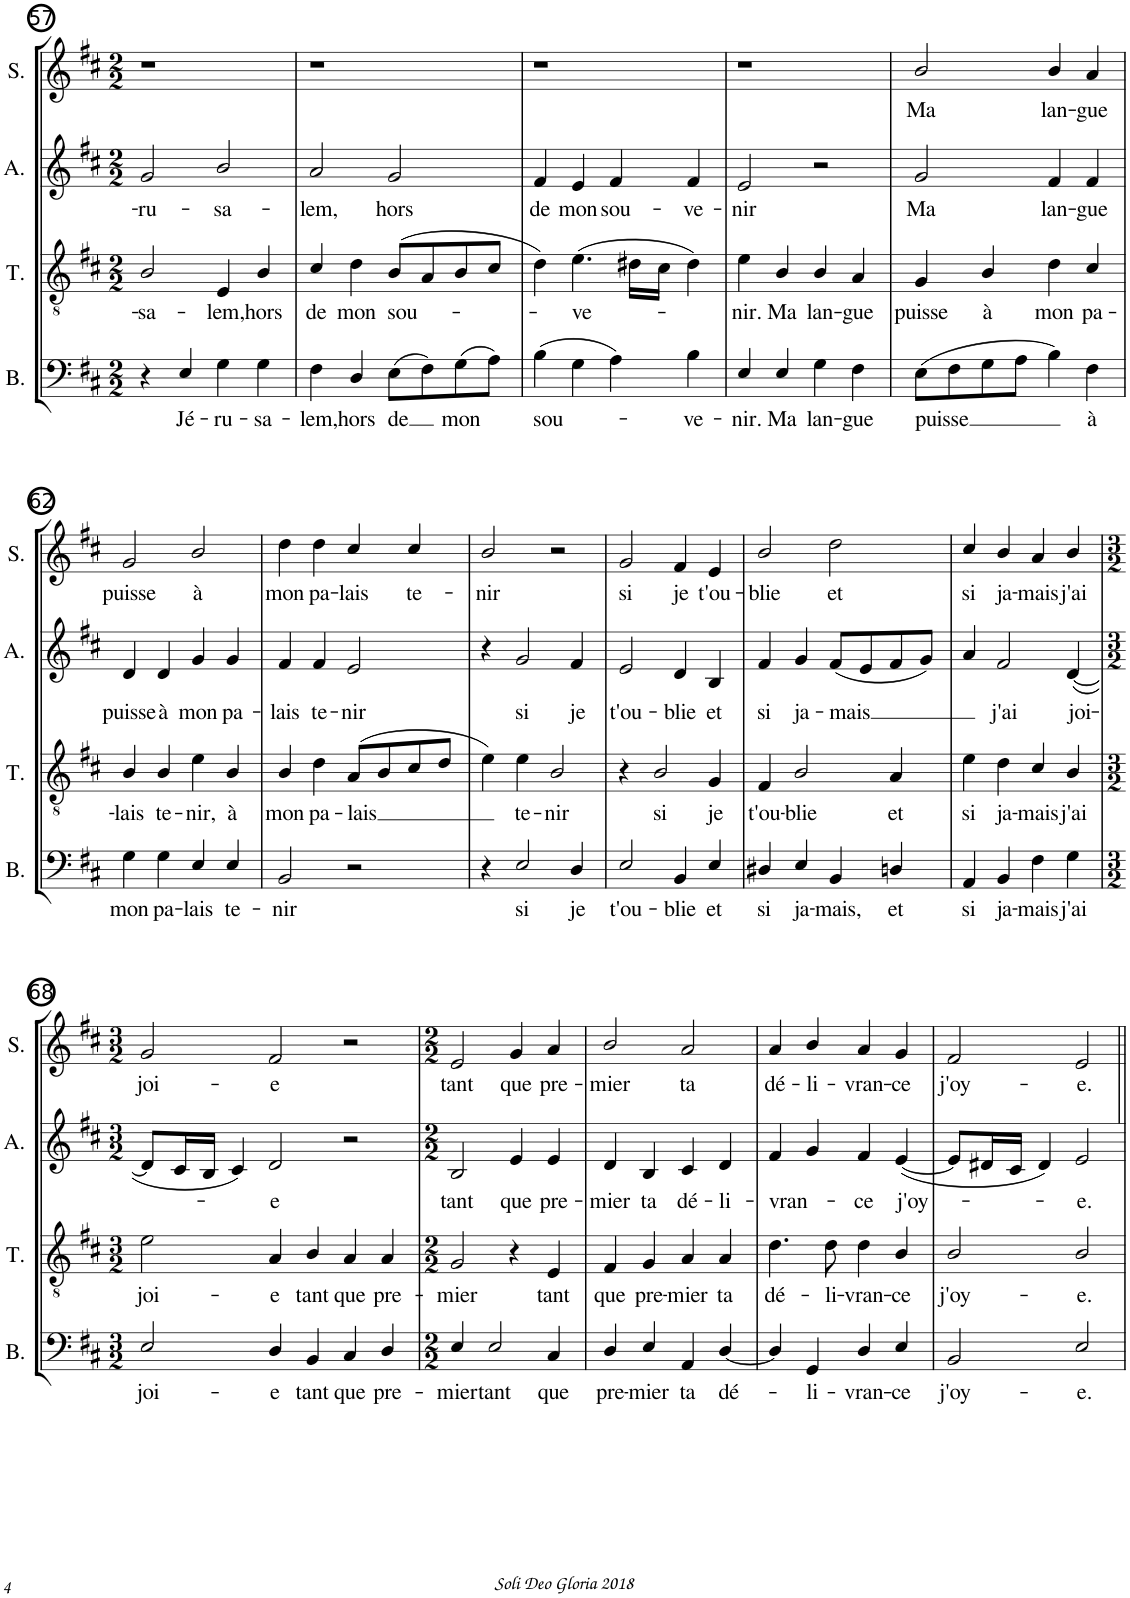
**kern	**text	**kern	**text	**kern	**text	**kern	**text
*part4	*part4	*part3	*part3	*part2	*part2	*part1	*part1
*staff4	*staff4	*staff3	*staff3	*staff2	*staff2	*staff1	*staff1
*I"Bass	*	*I"Tenor	*	*I"Alto	*	*I"Soprano	*
*I'B.	*	*I'T.	*	*I'A.	*	*I'S.	*
!!LO:PB:g=z
*clefF4	*	*clefGv2	*	*clefG2	*	*clefG2	*
*k[f#c#]	*	*k[f#c#]	*	*k[f#c#]	*	*k[f#c#]	*
*M2/2	*	*M2/2	*	*M2/2	*	*M2/2	*
=57	=57	=57	=57	=57	=57	=57	=57
!	!	!	!LO:LY:b	!	!LO:LY:b	!	!
4r	.	2B/	-sa-	2g/	-ru-	1r	.
!	!LO:LY:b	!	!	!	!	!	!
4E/	Jé-	.	.	.	.	.	.
!	!LO:LY:b	!	!LO:LY:b	!	!LO:LY:b	!	!
4G\	-ru-	4E/	-lem,	2b/	-sa-	.	.
!	!LO:LY:b	!	!LO:LY:b	!	!	!	!
4G\	-sa-	4B/	hors	.	.	.	.
=58	=58	=58	=58	=58	=58	=58	=58
!	!LO:LY:b	!	!LO:LY:b	!	!LO:LY:b	!	!
4F#\	-lem,	4c#/	de	2a/	-lem,	1r	.
!	!LO:LY:b	!	!LO:LY:b	!	!	!	!
4D/	hors	4d\	mon	.	.	.	.
!	!LO:LY:b	!	!LO:LY:b	!	!LO:LY:b	!	!
(8E\L	de	(8B/L	sou-	2g/	hors	.	.
8F#\)	.	8A/	.	.	.	.	.
!	!LO:LY:b	!	!	!	!	!	!
(8G\	mon	8B/	.	.	.	.	.
8A\J)	.	8c#/J	.	.	.	.	.
=59	=59	=59	=59	=59	=59	=59	=59
!	!LO:LY:b	!	!	!	!LO:LY:b	!	!
(4B\	sou-	4d\)	.	4f#/	de	1r	.
!	!	!	!LO:LY:b	!	!LO:LY:b	!	!
4G\	.	(4.e\	-ve-	4e/	mon	.	.
!	!	!	!	!	!LO:LY:b	!	!
4A\)	.	.	.	4f#/	sou-	.	.
.	.	16d#X\LL	.	.	.	.	.
.	.	16c#\JJ	.	.	.	.	.
!	!LO:LY:b	!	!	!	!LO:LY:b	!	!
4B\	-ve-	4d#\)	.	4f#/	-ve-	.	.
=60	=60	=60	=60	=60	=60	=60	=60
!	!LO:LY:b	!	!LO:LY:b	!	!LO:LY:b	!	!
4E/	-nir.	4e\	-nir.	2e/	-nir	1r	.
!	!LO:LY:b	!	!LO:LY:b	!	!	!	!
4E/	Ma	4B/	Ma	.	.	.	.
!	!LO:LY:b	!	!LO:LY:b	!	!	!	!
4G\	lan-	4B/	lan-	2r	.	.	.
!	!LO:LY:b	!	!LO:LY:b	!	!	!	!
4F#\	-gue	4A/	-gue	.	.	.	.
=61	=61	=61	=61	=61	=61	=61	=61
!	!LO:LY:b	!	!LO:LY:b	!	!LO:LY:b	!	!LO:LY:b
(8E\L	puisse	4G/	puisse	2g/	Ma	2b/	Ma
8F#\	.	.	.	.	.	.	.
!	!	!	!LO:LY:b	!	!	!	!
8G\	.	4B/	à	.	.	.	.
8A\J	.	.	.	.	.	.	.
!	!	!	!LO:LY:b	!	!LO:LY:b	!	!LO:LY:b
4B\)	.	4d\	mon	4f#/	lan-	4b/	lan-
!	!LO:LY:b	!	!LO:LY:b	!	!LO:LY:b	!	!LO:LY:b
4F#\	à	4c#/	pa-	4f#/	-gue	4a/	-gue
!!LO:LB:g=z
=62	=62	=62	=62	=62	=62	=62	=62
!	!LO:LY:b	!	!LO:LY:b	!	!LO:LY:b	!	!LO:LY:b
4G\	mon	4B/	-lais	4d/	puisse	2g/	puisse
!	!LO:LY:b	!	!LO:LY:b	!	!LO:LY:b	!	!
4G\	pa-	4B/	te-	4d/	à	.	.
!	!LO:LY:b	!	!LO:LY:b	!	!LO:LY:b	!	!LO:LY:b
4E/	-lais	4e\	-nir,	4g/	mon	2b/	à
!	!LO:LY:b	!	!LO:LY:b	!	!LO:LY:b	!	!
4E/	te-	4B/	à	4g/	pa-	.	.
=63	=63	=63	=63	=63	=63	=63	=63
!	!LO:LY:b	!	!LO:LY:b	!	!LO:LY:b	!	!LO:LY:b
2BB/	-nir	4B/	mon	4f#/	-lais	4dd\	mon
!	!	!	!LO:LY:b	!	!LO:LY:b	!	!LO:LY:b
.	.	4d\	pa-	4f#/	te-	4dd\	pa-
!	!	!	!LO:LY:b	!	!LO:LY:b	!	!LO:LY:b
2r	.	(8A/L	-lais	2e/	-nir	4cc#/	-lais
.	.	8B/	.	.	.	.	.
!	!	!	!	!	!	!	!LO:LY:b
.	.	8c#/	.	.	.	4cc#/	te-
.	.	8d/J	.	.	.	.	.
=64	=64	=64	=64	=64	=64	=64	=64
!	!	!	!	!	!	!	!LO:LY:b
4r	.	4e\)	.	4r	.	2b/	-nir
!	!LO:LY:b	!	!LO:LY:b	!	!LO:LY:b	!	!
2E/	si	4e\	te-	2g/	si	.	.
!	!	!	!LO:LY:b	!	!	!	!
.	.	2B/	-nir	.	.	2r	.
!	!LO:LY:b	!	!	!	!LO:LY:b	!	!
4D/	je	.	.	4f#/	je	.	.
=65	=65	=65	=65	=65	=65	=65	=65
!	!LO:LY:b	!	!	!	!LO:LY:b	!	!LO:LY:b
2E/	t'ou-	4r	.	2e/	t'ou-	2g/	si
!	!	!	!LO:LY:b	!	!	!	!
.	.	2B/	si	.	.	.	.
!	!LO:LY:b	!	!	!	!LO:LY:b	!	!LO:LY:b
4BB/	-blie	.	.	4d/	-blie	4f#/	je
!	!LO:LY:b	!	!LO:LY:b	!	!LO:LY:b	!	!LO:LY:b
4E/	et	4G/	je	4B/	et	4e/	t'ou-
=66	=66	=66	=66	=66	=66	=66	=66
!	!LO:LY:b	!	!LO:LY:b	!	!LO:LY:b	!	!LO:LY:b
4D#X/	si	4F#/	t'ou-	4f#/	si	2b/	-blie
!	!LO:LY:b	!	!LO:LY:b	!	!LO:LY:b	!	!
4E/	ja-	2B/	-blie	4g/	ja-	.	.
!	!LO:LY:b	!	!	!	!LO:LY:b	!	!LO:LY:b
4BB/	-mais,	.	.	(8f#/L	-mais	2dd\	et
.	.	.	.	8e/	.	.	.
!	!LO:LY:b	!	!LO:LY:b	!	!	!	!
4Dn/	et	4A/	et	8f#/	.	.	.
.	.	.	.	8g/J)	.	.	.
=67	=67	=67	=67	=67	=67	=67	=67
!	!LO:LY:b	!	!LO:LY:b	!	!	!	!LO:LY:b
4AA/	si	4e\	si	4a/	.	4cc#/	si
!	!LO:LY:b	!	!LO:LY:b	!	!LO:LY:b	!	!LO:LY:b
4BB/	ja-	4d\	ja-	2f#/	j'ai	4b/	ja-
!	!LO:LY:b	!	!LO:LY:b	!	!	!	!LO:LY:b
4F#\	-mais	4c#/	-mais	.	.	4a/	-mais
!	!LO:LY:b	!	!LO:LY:b	!	!LO:LY:b	!	!LO:LY:b
4G\	j'ai	4B/	j'ai	([4d/	joi-	4b/	j'ai
!!LO:LB:g=z
=68	=68	=68	=68	=68	=68	=68	=68
*M3/2	*	*M3/2	*	*M3/2	*	*M3/2	*
!	!LO:LY:b	!	!LO:LY:b	!	!	!	!LO:LY:b
2E/	joi-	2e\	joi-	8d/L]	.	2g/	joi-
.	.	.	.	16c#/L	.	.	.
.	.	.	.	16B/JJ	.	.	.
.	.	.	.	4c#/)	.	.	.
!	!LO:LY:b	!	!LO:LY:b	!	!LO:LY:b	!	!LO:LY:b
4D/	-e	4A/	-e	2d/	-e	2f#/	-e
!	!LO:LY:b	!	!LO:LY:b	!	!	!	!
4BB/	tant	4B/	tant	.	.	.	.
!	!LO:LY:b	!	!LO:LY:b	!	!	!	!
4C#/	que	4A/	que	2r	.	2r	.
!	!LO:LY:b	!	!LO:LY:b	!	!	!	!
4D/	pre-	4A/	pre-	.	.	.	.
=69	=69	=69	=69	=69	=69	=69	=69
*M2/2	*	*M2/2	*	*M2/2	*	*M2/2	*
!	!LO:LY:b	!	!LO:LY:b	!	!LO:LY:b	!	!LO:LY:b
4E/	-mier	2G/	-mier	2B/	tant	2e/	tant
!	!LO:LY:b	!	!	!	!	!	!
2E/	tant	.	.	.	.	.	.
!	!	!	!	!	!LO:LY:b	!	!LO:LY:b
.	.	4r	.	4e/	que	4g/	que
!	!LO:LY:b	!	!LO:LY:b	!	!LO:LY:b	!	!LO:LY:b
4C#/	que	4E/	tant	4e/	pre-	4a/	pre-
=70	=70	=70	=70	=70	=70	=70	=70
!	!LO:LY:b	!	!LO:LY:b	!	!LO:LY:b	!	!LO:LY:b
4D/	pre-	4F#/	que	4d/	-mier	2b/	-mier
!	!LO:LY:b	!	!LO:LY:b	!	!LO:LY:b	!	!
4E/	-mier	4G/	pre-	4B/	ta	.	.
!	!LO:LY:b	!	!LO:LY:b	!	!LO:LY:b	!	!LO:LY:b
4AA/	ta	4A/	-mier	4c#/	dé-	2a/	ta
!	!LO:LY:b	!	!LO:LY:b	!	!LO:LY:b	!	!
[4D/	dé-	4A/	ta	4d/	-li-	.	.
=71	=71	=71	=71	=71	=71	=71	=71
!	!	!	!LO:LY:b	!	!LO:LY:b	!	!LO:LY:b
4D/]	.	4.d\	dé-	4f#/	-vran-	4a/	dé-
!	!LO:LY:b	!	!	!	!	!	!LO:LY:b
4GG/	-li-	.	.	4g/	.	4b/	-li-
!	!	!	!LO:LY:b	!	!	!	!
.	.	8d\	-li-	.	.	.	.
!	!LO:LY:b	!	!LO:LY:b	!	!LO:LY:b	!	!LO:LY:b
4D/	-vran-	4d\	-vran-	4f#/	-ce	4a/	-vran-
!	!LO:LY:b	!	!LO:LY:b	!	!LO:LY:b	!	!LO:LY:b
4E/	-ce	4B/	-ce	([4e/	j'oy-	4g/	-ce
=72	=72	=72	=72	=72	=72	=72	=72
!	!LO:LY:b	!	!LO:LY:b	!	!	!	!LO:LY:b
2BB/	j'oy-	2B/	j'oy-	8e/L]	.	2f#/	j'oy-
.	.	.	.	16d#X/L	.	.	.
.	.	.	.	16c#/JJ	.	.	.
.	.	.	.	4d#/)	.	.	.
!	!LO:LY:b	!	!LO:LY:b	!	!LO:LY:b	!	!LO:LY:b
2E/	-e.	2B/	-e.	2e/	-e.	2e/	-e.
=||	=||	=||	=||	=||	=||	=||	=||
*-	*-	*-	*-	*-	*-	*-	*-
